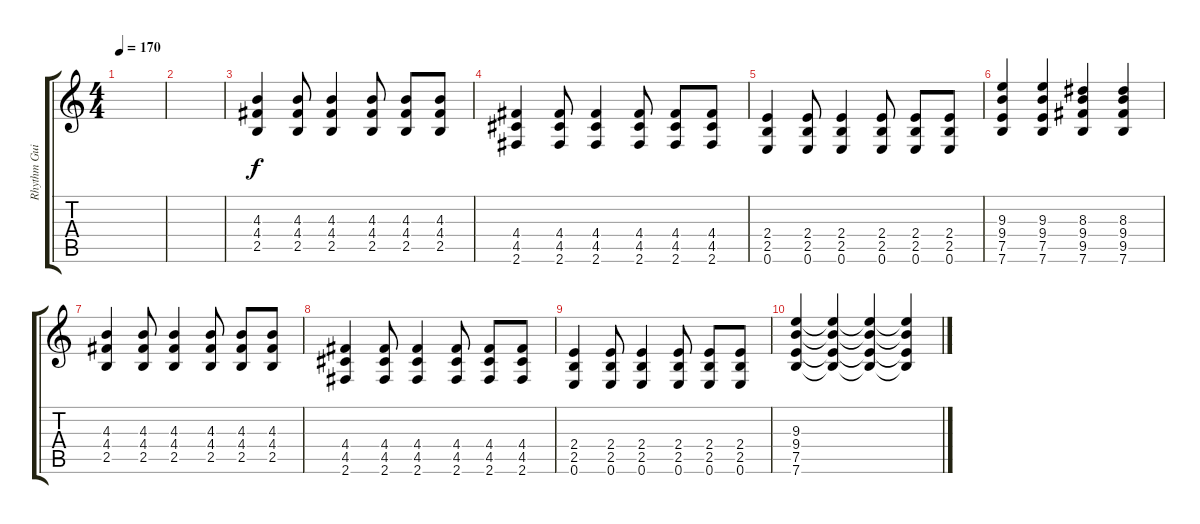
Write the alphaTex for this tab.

\track ("Rhythm Guitar" "Rhythm Gui") {instrument distortionguitar}
\staff {score tabs}
\tuning (E4 B3 G3 D3 A2 E2) {hide}
\ts (4 4)
\tempo 170
\clef g2
\ks c
|
|
(4.3 4.4 2.5).4 (4.3 4.4 2.5).8 (4.3 4.4 2.5).4 (4.3 4.4 2.5).8 (4.3 4.4 2.5).8 (4.3 4.4 2.5).8 |
(4.4 4.5 2.6).4 (4.4 4.5 2.6).8 (4.4 4.5 2.6).4 (4.4 4.5 2.6).8 (4.4 4.5 2.6).8 (4.4 4.5 2.6).8 |
(2.4 2.5 0.6).4 (2.4 2.5 0.6).8 (2.4 2.5 0.6).4 (2.4 2.5 0.6).8 (2.4 2.5 0.6).8 (2.4 2.5 0.6).8 |
(9.3 9.4 7.5 7.6).4 (9.3 9.4 7.5 7.6).4 (8.3 9.4 9.5 7.6).4 (8.3 9.4 9.5 7.6).4 |
(4.3 4.4 2.5).4 (4.3 4.4 2.5).8 (4.3 4.4 2.5).4 (4.3 4.4 2.5).8 (4.3 4.4 2.5).8 (4.3 4.4 2.5).8 |
(4.4 4.5 2.6).4 (4.4 4.5 2.6).8 (4.4 4.5 2.6).4 (4.4 4.5 2.6).8 (4.4 4.5 2.6).8 (4.4 4.5 2.6).8 |
(2.4 2.5 0.6).4 (2.4 2.5 0.6).8 (2.4 2.5 0.6).4 (2.4 2.5 0.6).8 (2.4 2.5 0.6).8 (2.4 2.5 0.6).8 |
(9.3 9.4 7.5 7.6).4 (9.3{t} 9.4{t} 7.5{t} 7.6{t}).4 (9.3{t} 9.4{t} 7.5{t} 7.6{t}).4 (9.3{t} 9.4{t} 7.5{t} 7.6{t}).4
